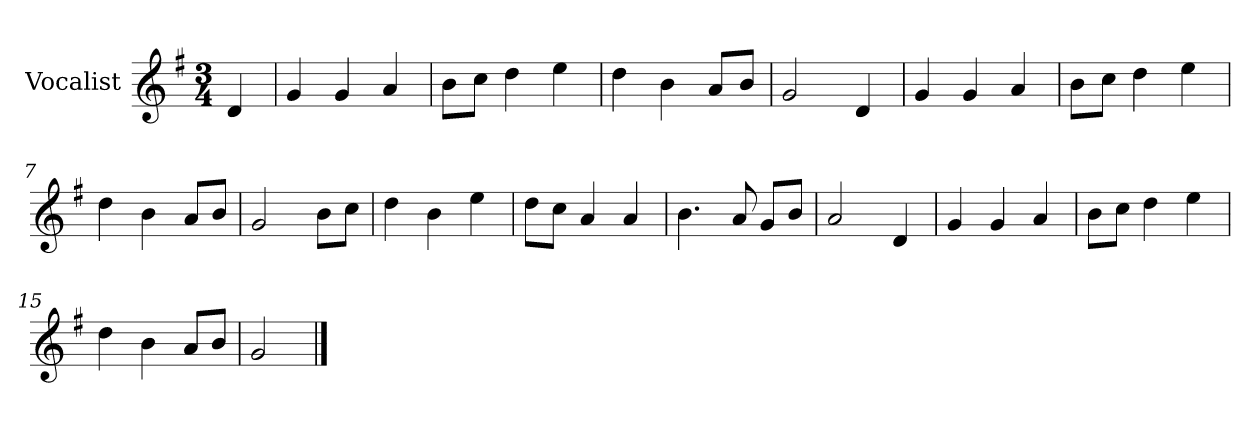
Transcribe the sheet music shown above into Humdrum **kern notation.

**kern
*part1
*staff1
*I"Vocalist
*k[f#]
*G:
*M3/4
=
4d
=1
4g
4g
4a
=2
8bL
8ccJ
4dd
4ee
=3
4dd
4b
8aL
8bJ
=4
2g
4d
=5
4g
4g
4a
=6
8bL
8ccJ
4dd
4ee
=7
4dd
4b
8aL
8bJ
=8
2g
8bL
8ccJ
=9
4dd
4b
4ee
=10
8ddL
8ccJ
4a
4a
=11
4.b
8a
8gL
8bJ
=12
2a
4d
=13
4g
4g
4a
=14
8bL
8ccJ
4dd
4ee
=15
4dd
4b
8aL
8bJ
=16
2g
==
*-
